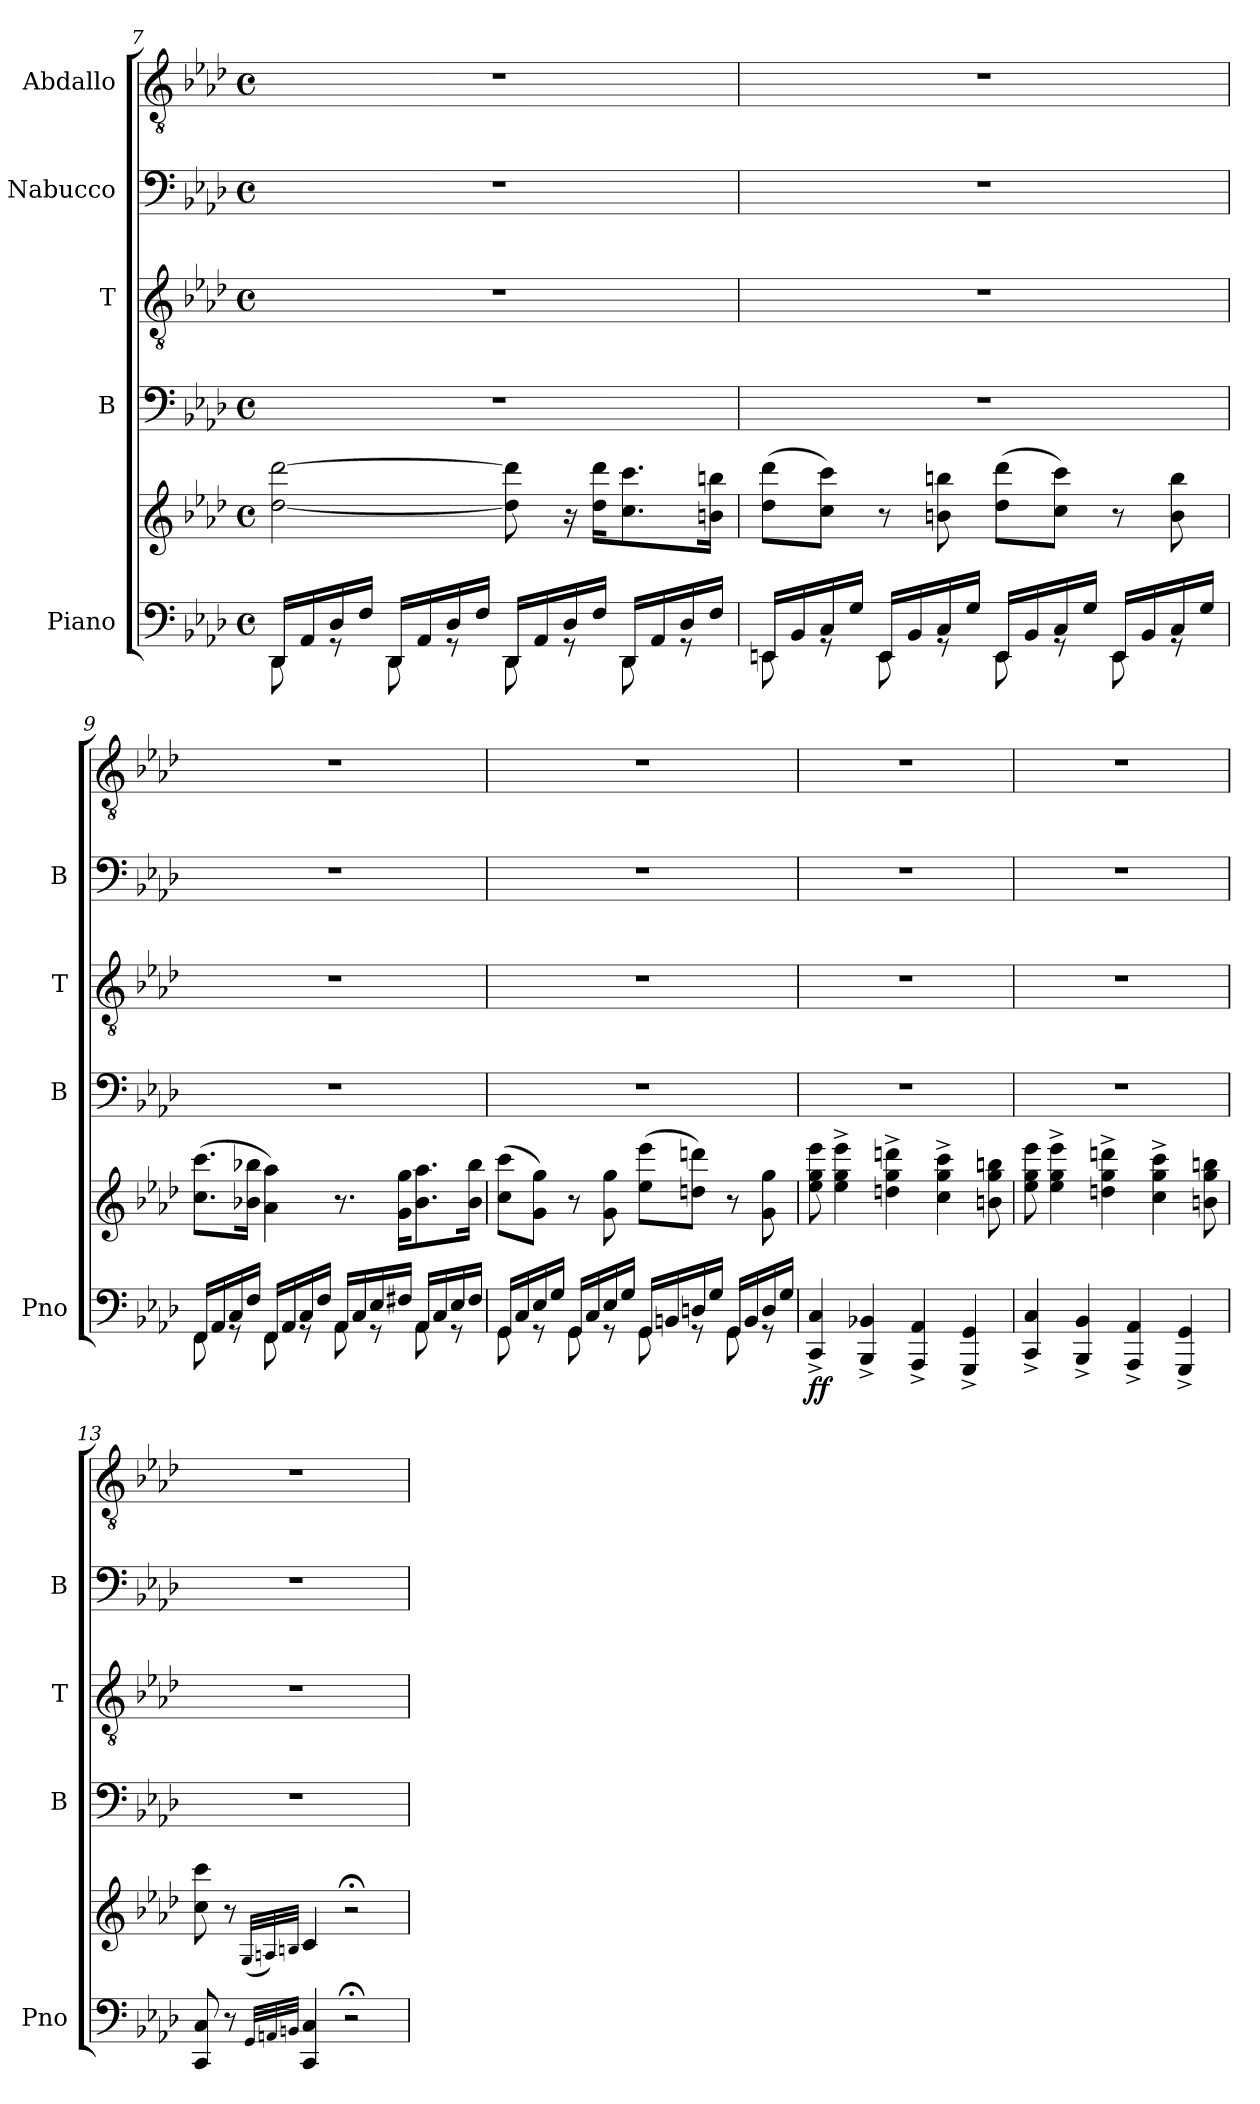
**kern	**kern	**dynam	**kern	**kern	**kern	**kern
*part5	*part5	*part5	*part4	*part3	*part2	*part1
*staff6	*staff5	*staff5/6	*staff4	*staff3	*staff2	*staff1
*I"Piano	*	*	*I"B	*I"T	*I"Nabucco	*I"Abdallo
*I'Pno	*	*	*I'B	*I'T	*I'B	*
*clefF4	*clefG2	*	*clefF4	*clefGv2	*clefF4	*clefGv2
*k[b-e-a-d-]	*k[b-e-a-d-]	*	*k[b-e-a-d-]	*k[b-e-a-d-]	*k[b-e-a-d-]	*k[b-e-a-d-]
*M4/4	*M4/4	*	*M4/4	*M4/4	*M4/4	*M4/4
*met(c)	*met(c)	*	*met(c)	*met(c)	*met(c)	*met(c)
=7	=7	=7	=7	=7	=7	=7
*^	*	*	*	*	*	*
16DD-/LL	8DD-\	[2dd-\ [2ddd-\	.	1r	1r	1r	1r
16AA-/	.	.	.	.	.	.	.
16D-/	8rGG	.	.	.	.	.	.
16F/JJ	.	.	.	.	.	.	.
16DD-/LL	8DD-\	.	.	.	.	.	.
16AA-/	.	.	.	.	.	.	.
16D-/	8rGG	.	.	.	.	.	.
16F/JJ	.	.	.	.	.	.	.
16DD-/LL	8DD-\	8dd-\] 8ddd-\]	.	.	.	.	.
16AA-/	.	.	.	.	.	.	.
16D-/	8rGG	16r	.	.	.	.	.
16F/JJ	.	16dd-\ 16ddd-\KL	.	.	.	.	.
16DD-/LL	8DD-\	8.cc\ 8.ccc\	.	.	.	.	.
16AA-/	.	.	.	.	.	.	.
16D-/	8rGG	.	.	.	.	.	.
16F/JJ	.	16bn\ 16bbn\Jk	.	.	.	.	.
!!LO:LB:g=z
=8	=8	=8	=8	=8	=8	=8	=8
16EEn/LL	8EE\	(8dd-\ 8ddd-\L	.	1r	1r	1r	1r
16BB-/	.	.	.	.	.	.	.
16C/	8rGG	8cc\ 8ccc\J)	.	.	.	.	.
16G/JJ	.	.	.	.	.	.	.
16EE/LL	8EE\	8r	.	.	.	.	.
16BB-/	.	.	.	.	.	.	.
16C/	8rGG	8bn\ 8bbn\	.	.	.	.	.
16G/JJ	.	.	.	.	.	.	.
16EE/LL	8EE\	(8dd-\ 8ddd-\L	.	.	.	.	.
16BB-/	.	.	.	.	.	.	.
16C/	8rGG	8cc\ 8ccc\J)	.	.	.	.	.
16G/JJ	.	.	.	.	.	.	.
16EE/LL	8EE\	8r	.	.	.	.	.
16BB-/	.	.	.	.	.	.	.
16C/	8rGG	8b\ 8bb\	.	.	.	.	.
16G/JJ	.	.	.	.	.	.	.
=9	=9	=9	=9	=9	=9	=9	=9
16FF/LL	8FF\	(8.cc\ 8.ccc\L	.	1r	1r	1r	1r
16AA-/	.	.	.	.	.	.	.
16C/	8rGG	.	.	.	.	.	.
16F/JJ	.	16b-X\ 16bb-X\Jk	.	.	.	.	.
16FF/LL	8FF\	4a-\ 4aa-\)	.	.	.	.	.
16AA-/	.	.	.	.	.	.	.
16C/	8rGG	.	.	.	.	.	.
16F/JJ	.	.	.	.	.	.	.
16AA-/LL	8AA-\	8.r	.	.	.	.	.
16C/	.	.	.	.	.	.	.
16E-/	8rGG	.	.	.	.	.	.
16F#X/JJ	.	16g\ 16gg\KL	.	.	.	.	.
16AA-/LL	8AA-\	8.b-\ 8.aa-\	.	.	.	.	.
16C/	.	.	.	.	.	.	.
16E-/	8rGG	.	.	.	.	.	.
16F#/JJ	.	16b-\ 16bb-\Jk	.	.	.	.	.
=10	=10	=10	=10	=10	=10	=10	=10
16GG/LL	8GG\	(8cc\ 8ccc\L	.	1r	1r	1r	1r
16C/	.	.	.	.	.	.	.
16E-/	8rGG	8g\ 8gg\J)	.	.	.	.	.
16G/JJ	.	.	.	.	.	.	.
16GG/LL	8GG\	8r	.	.	.	.	.
16C/	.	.	.	.	.	.	.
16E-/	8rGG	8g\ 8gg\	.	.	.	.	.
16G/JJ	.	.	.	.	.	.	.
16GG/LL	8GG\	(8ee-\ 8eee-\L	.	.	.	.	.
16BBn/	.	.	.	.	.	.	.
16Dn/	8rGG	8ddn\ 8dddn\J)	.	.	.	.	.
16G/JJ	.	.	.	.	.	.	.
16GG/LL	8GG\	8r	.	.	.	.	.
16BB/	.	.	.	.	.	.	.
16D/	8rGG	8g\ 8gg\	.	.	.	.	.
16G/JJ	.	.	.	.	.	.	.
*v	*v	*	*	*	*	*	*
!!LO:LB:g=z
=11	=11	=11	=11	=11	=11	=11
!	!	!LO:DY:b=2	!	!	!	!
!	!	!LO:DY:n=1:b	!	!	!	!
4CC/^ 4C/^	8ee-\ 8gg\ 8eee-\	f f	1r	1r	1r	1r
.	4ee-\^ 4gg\^ 4eee-\^	.	.	.	.	.
4BBB-/^ 4BB-X/^	.	.	.	.	.	.
.	4ddn\^ 4gg\^ 4dddn\^	.	.	.	.	.
4AAA-/^ 4AA-/^	.	.	.	.	.	.
.	4cc\^ 4gg\^ 4ccc\^	.	.	.	.	.
4GGG/^ 4GG/^	.	.	.	.	.	.
.	8bn\ 8gg\ 8bbn\	.	.	.	.	.
=12	=12	=12	=12	=12	=12	=12
4CC/^ 4C/^	8ee-\ 8gg\ 8eee-\	.	1r	1r	1r	1r
.	4ee-\^ 4gg\^ 4eee-\^	.	.	.	.	.
4BBB-/^ 4BB-/^	.	.	.	.	.	.
.	4ddn\^ 4gg\^ 4dddn\^	.	.	.	.	.
4AAA-/^ 4AA-/^	.	.	.	.	.	.
.	4cc\^ 4gg\^ 4ccc\^	.	.	.	.	.
4GGG/^ 4GG/^	.	.	.	.	.	.
.	8bn\ 8gg\ 8bbn\	.	.	.	.	.
=13	=13	=13	=13	=13	=13	=13
8CC/ 8C/	8cc\ 8ccc\	.	1r	1r	1r	1r
8r	8r	.	.	.	.	.
32qGG/LLL	(32qG/LLL	.	.	.	.	.
32qAAn/	32qAn/)	.	.	.	.	.
32qBBn/JJJ	32qBn/JJJ	.	.	.	.	.
4CC/ 4C/	4c/	.	.	.	.	.
2r;<	2r;<	.	.	.	.	.
=	=	=	=	=	=	=
*-	*-	*-	*-	*-	*-	*-
